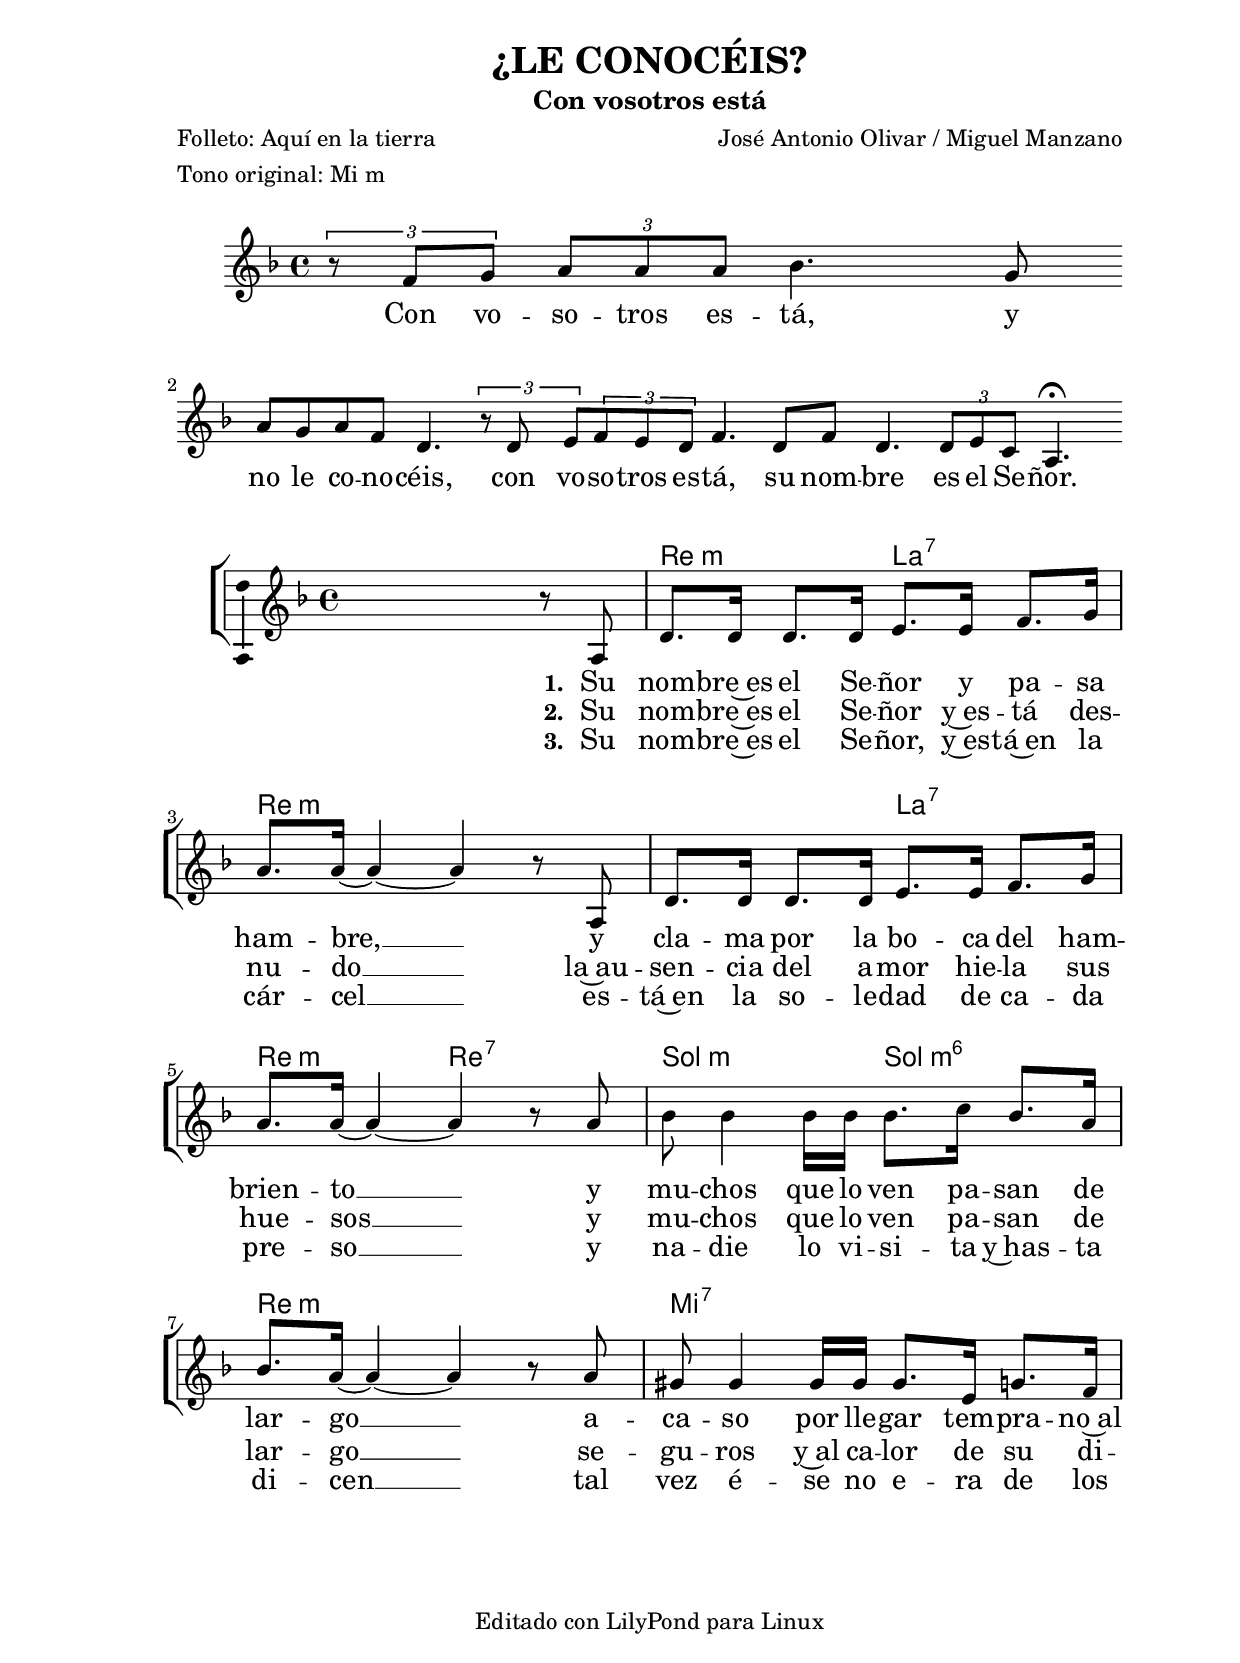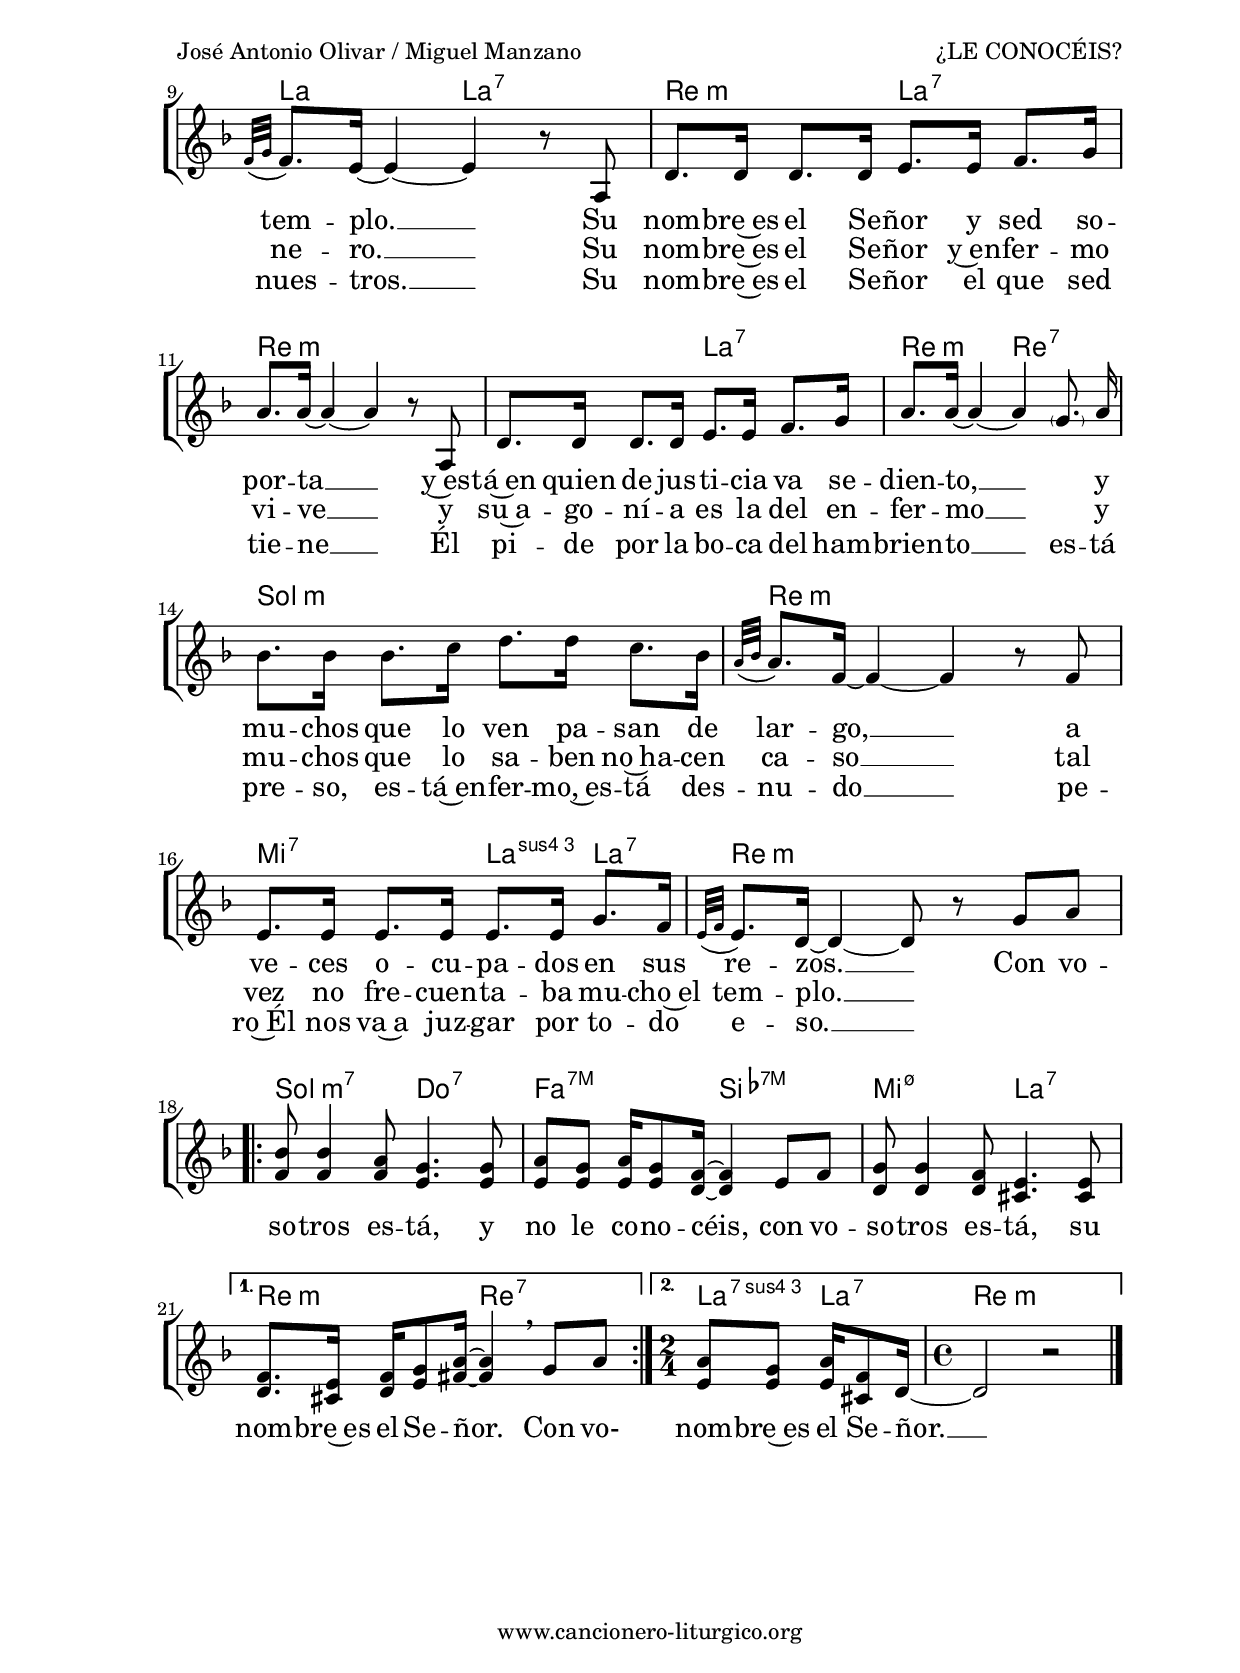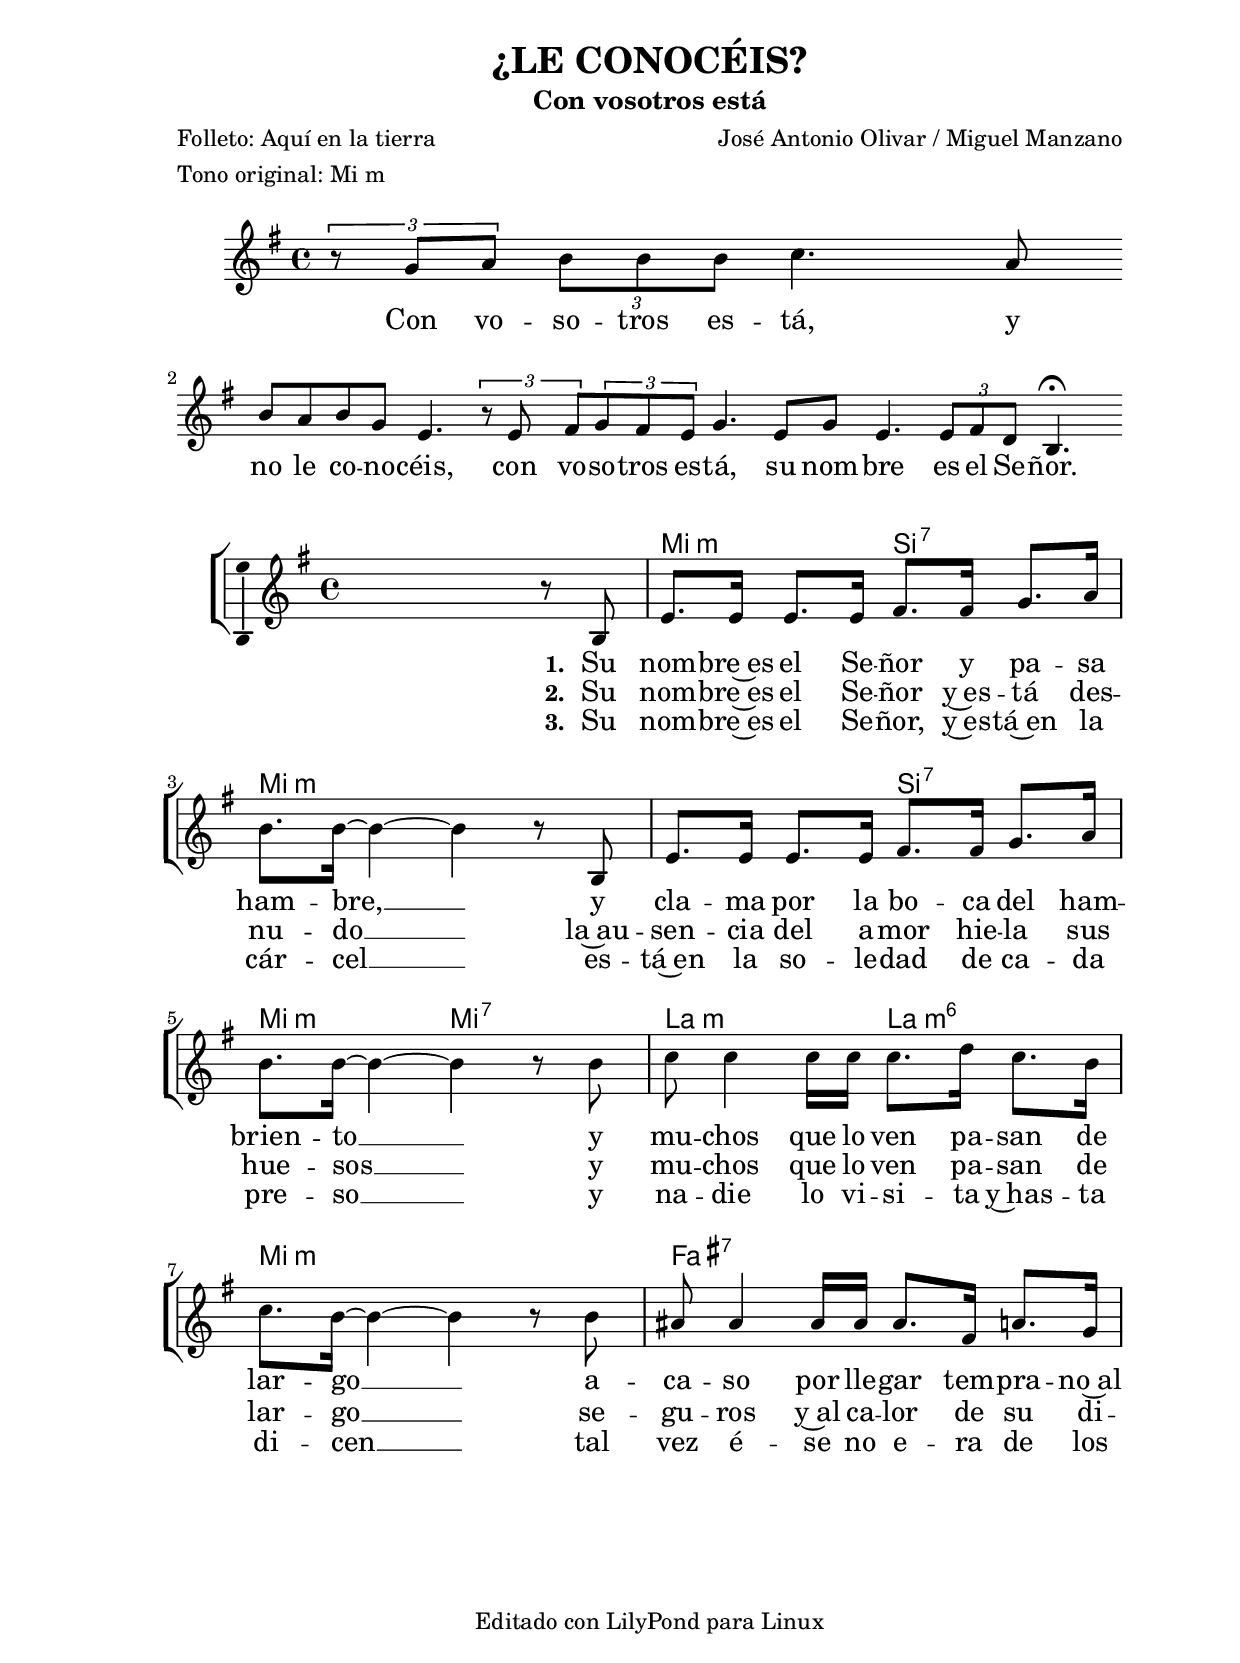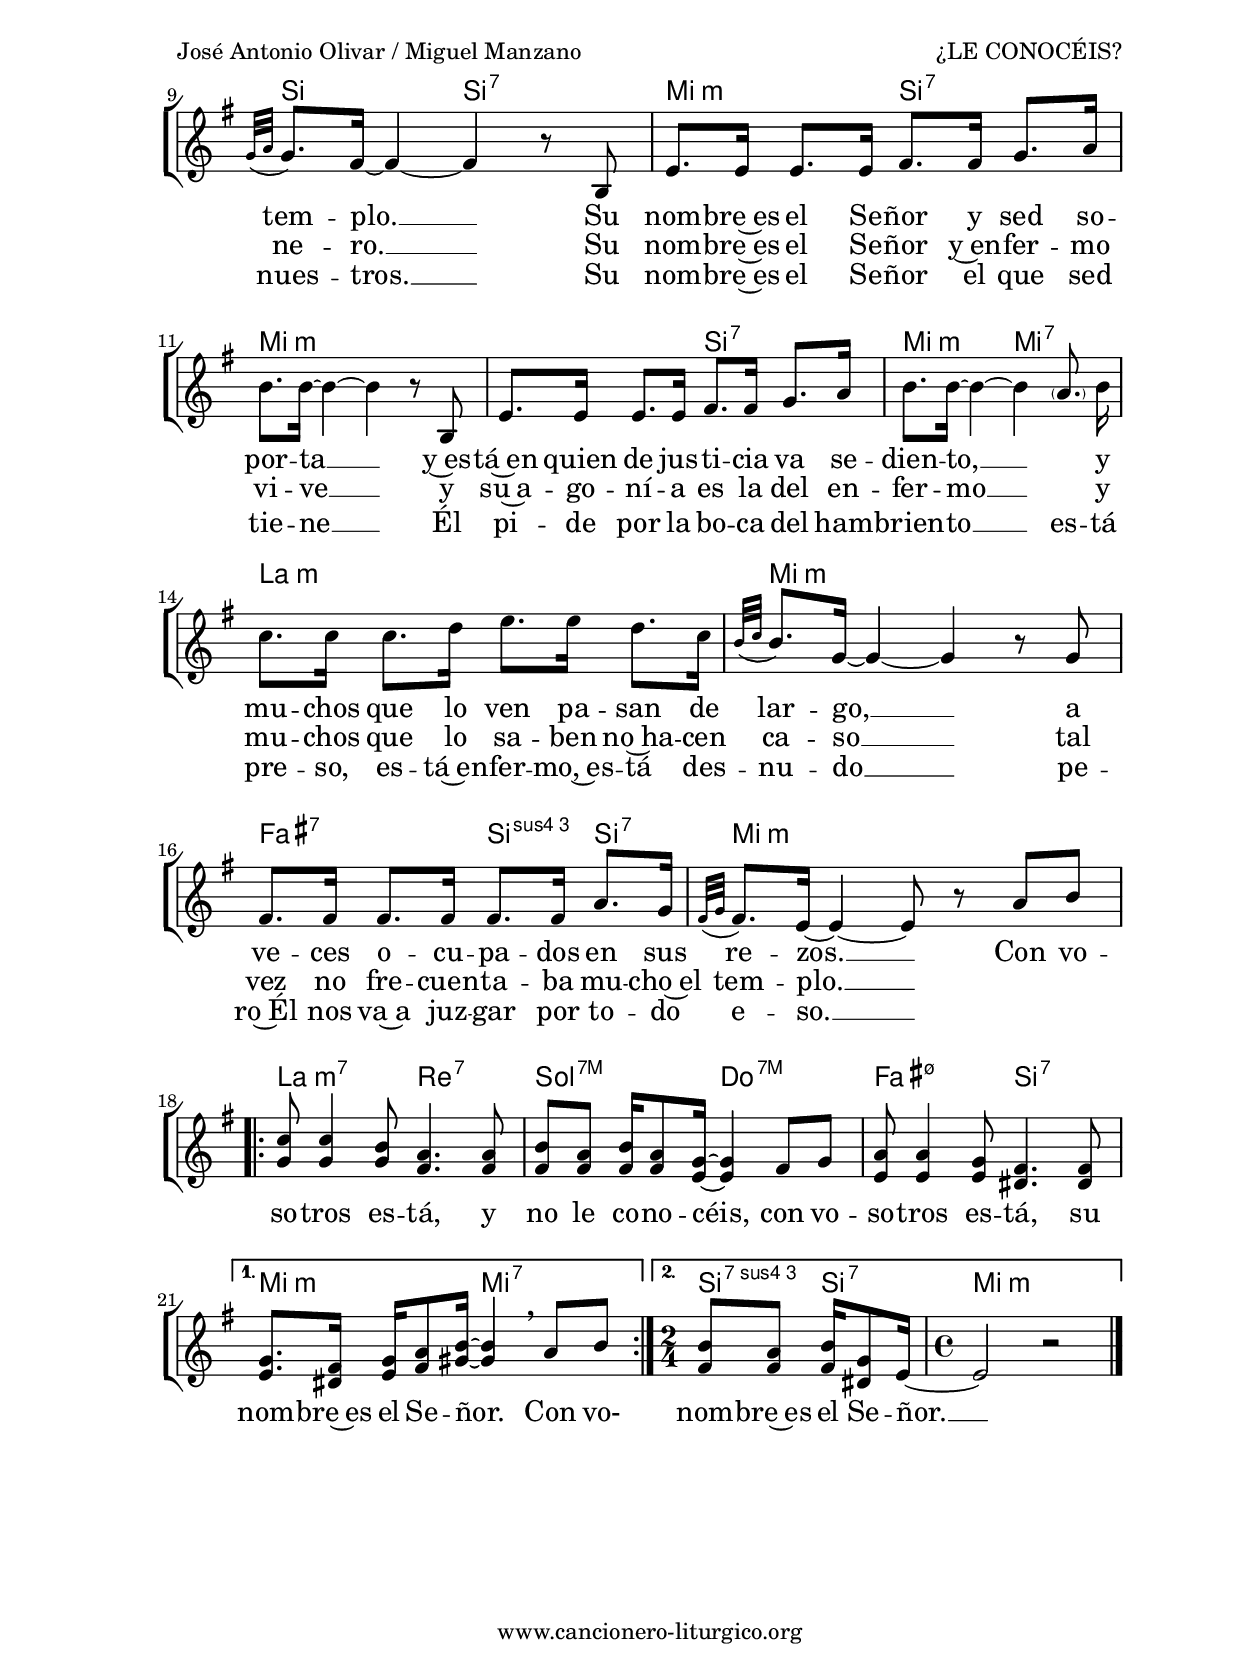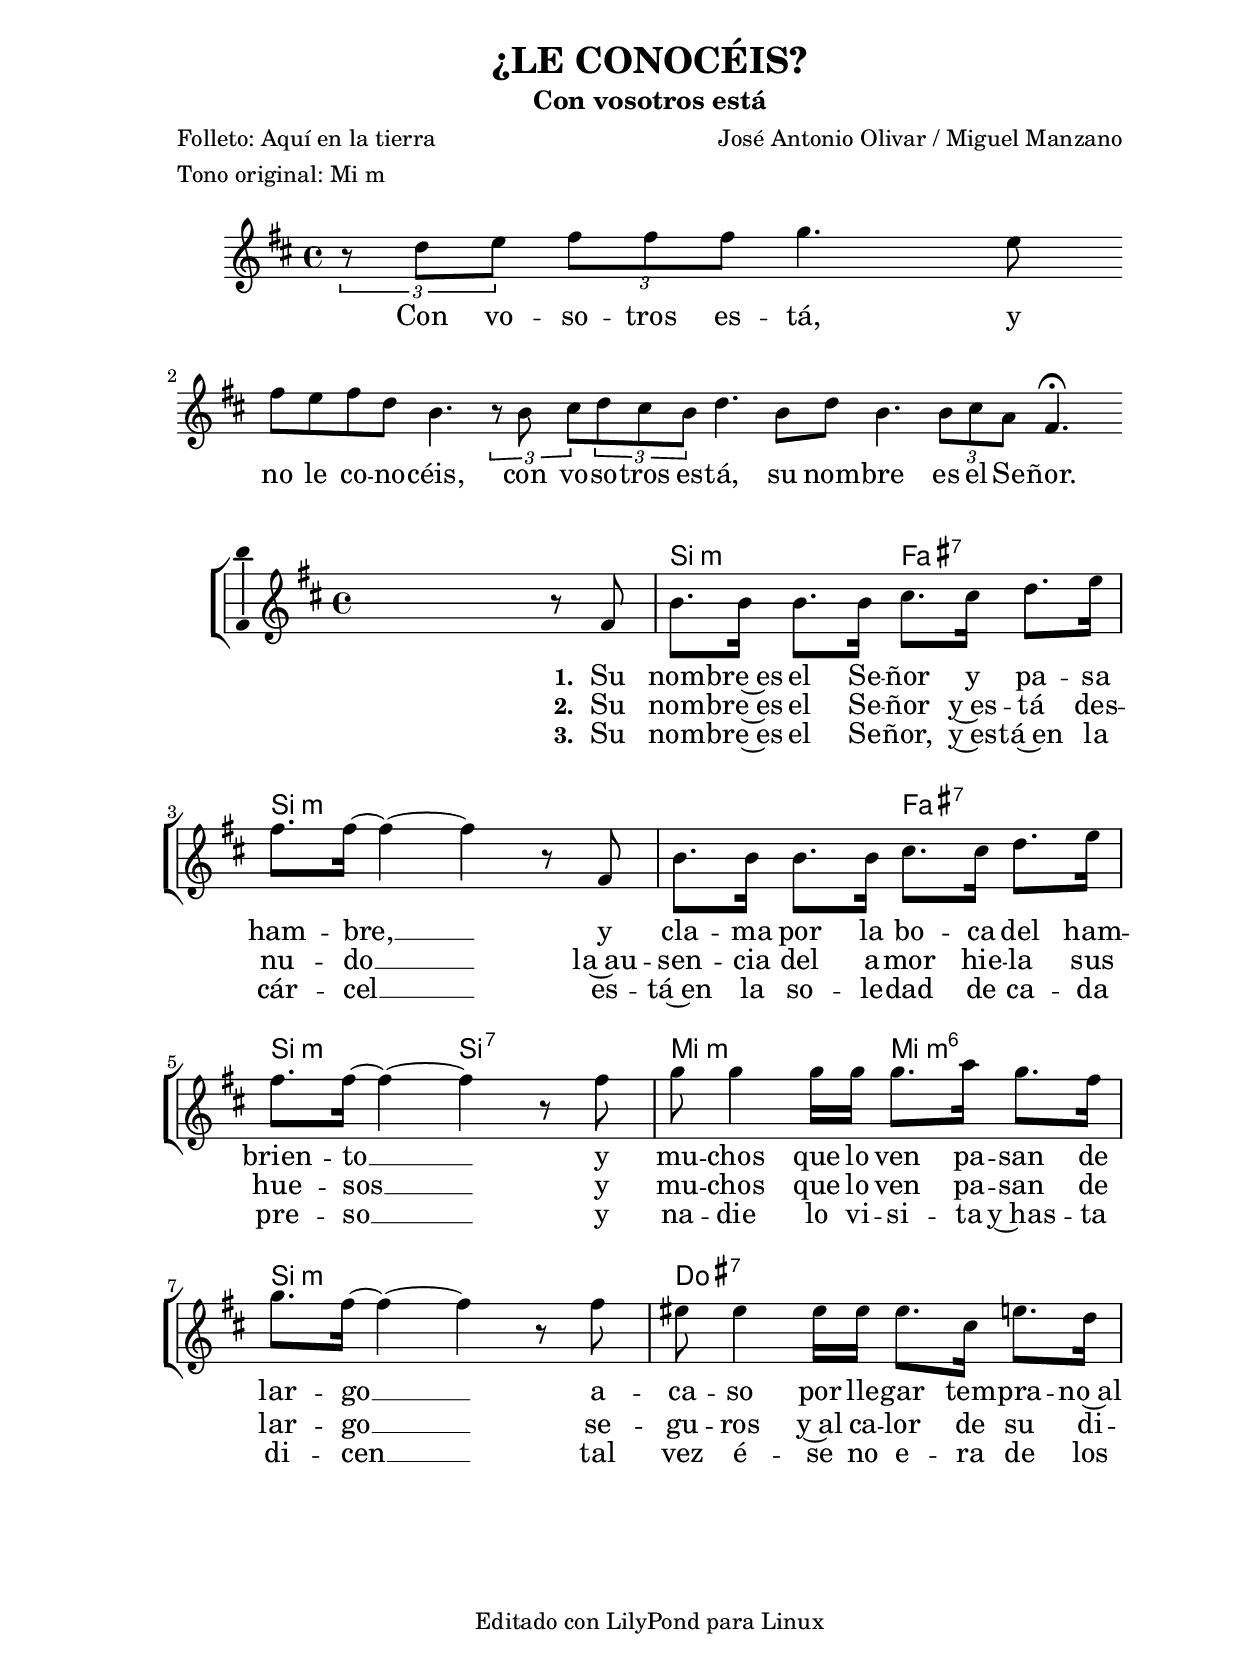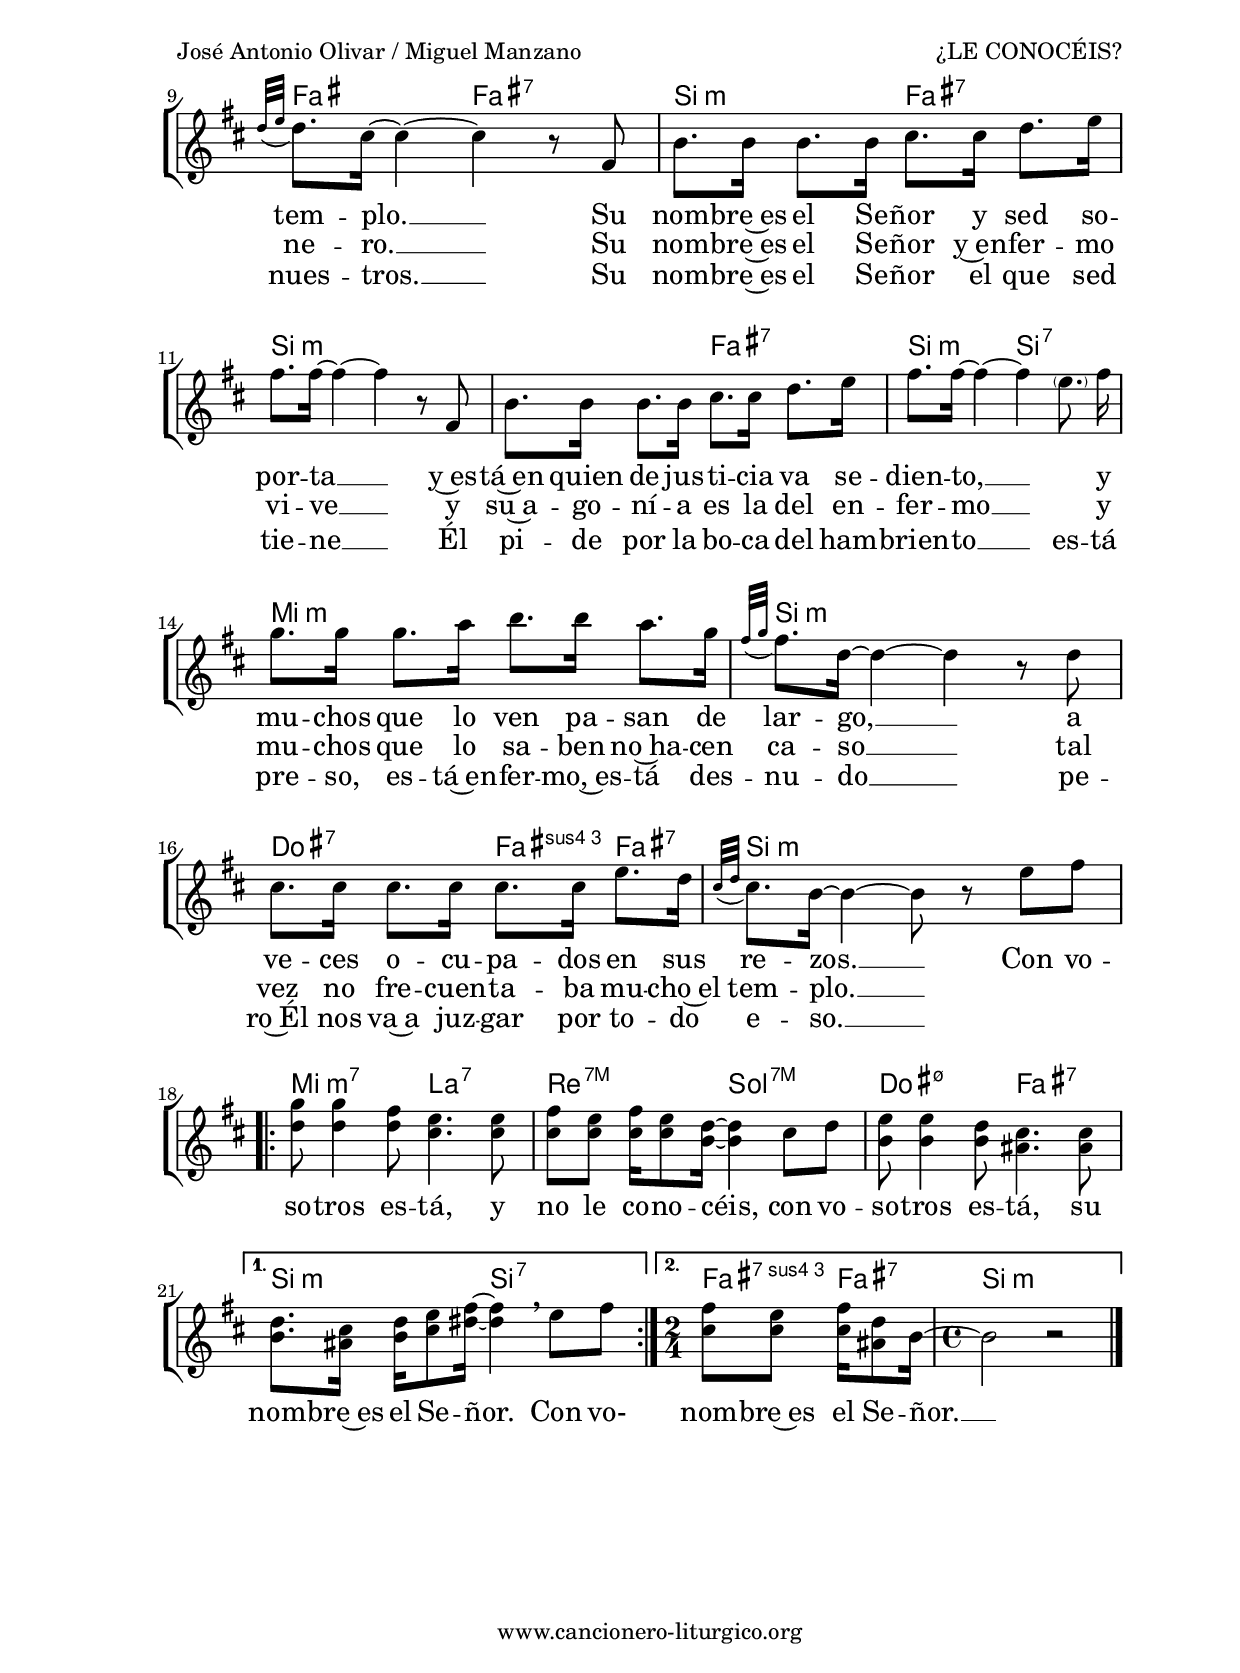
%
%para convertir .midi en .wav:
%timidity filename.midi -Ow -o finename.wav
%
%
%Para convertir de .wav a .mp3:
%lame -h -m j filename.wav
%
%
%para escuchar el midi:
%timidity nombrefichero.midi
%


%versión de lilypond para la que se ha escrito esta partitura:
\version "2.16.0"

	%Tamaño papel
	#(set-default-paper-size "a4")
	%Tamaño partitura
	#(set-global-staff-size 20)
	%No responde al pulsar sobre una nota
	#(ly:set-option 'point-and-click #f)

%parámetros del encabezamiento:
\header {
	title = "¿LE CONOCÉIS?"
	subtitle = "Con vosotros está"
	composer = "José Antonio Olivar / Miguel Manzano"
	poet = "Folleto: Aquí en la tierra"
	meter = "Tono original: Mi m"
	arranger = ""
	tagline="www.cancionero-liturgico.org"
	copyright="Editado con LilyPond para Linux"
	}

%parámetros asociados al papel:
\paper  {
	oddHeaderMarkup = \markup {\fill-line { \on-the-fly #not-first-page \fromproperty #'header:title \on-the-fly #not-first-page \fromproperty #'header:composer }}
	evenHeaderMarkup = \markup {\fill-line { \fromproperty #'header:composer \fromproperty #'header:title }}
	#(set-paper-size "a4")
	print-page-number = ##f
	first-page-number = 1
	print-first-page-number = ##f
%	head-separation = 3.0 \cm
	top-margin = 2.0 \cm
	bottom-margin = 0.5\cm
%%%	bottom-margin = -0.0\cm
	left-margin = 3.0 \cm
	line-width = 16.0 \cm 
	indent = 8\mm
	interscoreline = 2.\mm
	between-system-space = 15\mm
%	para que las partituras no llenen la hoja:
	ragged-bottom = ##t
%	idem para la última hoja:
	ragged-last-bottom = ##f
%	para que las partituras llenen el ancho del papel:
	ragged-last = ##f
	after-title-space = 2.5 \cm
%page-count=2
%system-count=8

	%Flexible Vertical Spacing
%	markup-markup-spacing =
%	#'((basic-distance . 15) (minimum-distance . 15) (padding . 3))
	markup-system-spacing =
	#'((basic-distance . 15) (minimum-distance . 15) (padding . 3))
	system-system-spacing =
	#'((basic-distance . 15) (minimum-distance . 15) (padding . 3))
	score-system-spacing =
	#'((basic-distance . 15) (minimum-distance . 15) (padding . 5))
%	top-system-spacing = % header
%	#'((basic-distance . 8) (minimum-distance . 0) (padding . 0))
%	top-markup-spacing =
%	#'((basic-distance . 20) (minimum-distance . 20) (padding . 0))
	last-bottom-spacing = % footer
	#'((basic-distance . 5) (minimum-distance . 5) (padding . 0))
%	score-markup-spacing =
%	#'((basic-distance . 16) (minimum-distance . 13) (padding . 0))

	}


%parámetros que afectan a toda la partitura:
global =  {
	%clave de sol (G):
	\clef G
	%armadura:
%%%	\transpose d e
	\key d \minor
	\tempo 4=96
	\set Score.tempoHideNote = ##t
	}

melodiaintro = 
%%%	\transpose d e
{
	\relative c'{
	\time 4/4

\override Score.BarLine #'transparent = ##t

\times 2/3 {r8 f8 g} \times 2/3 {a8 a a} bes4.
g8 a g a f d4.
\times 2/3 {r8 d8 e} \times 2/3 {f8 e d} f4.
d8 f d4. \times 2/3 {d8 e c} a4. \fermata

\bar "|."
	}
	}

acordes = {
	\italianChords
	\chordmode {
%%%	\transpose d e
{

\set majorSevenSymbol = \markup { 7M }

s2 s2
d2:m a:7 d:m s
d2:m a:7 d:m d:7
g:m g:m6 d:m s
e:7 s a a:7

d2:m a:7 d:m s
d2:m a:7 d:m d:7
g:m s d:m s
e:7 a4:4.5 a:7
d2:m s

\repeat volta 2 {
g:m7 c:7 f:maj7 bes:maj7
e:m7.5- a:7
}
\alternative{
{
d:m d:7
}
{
a4:4.7 a:7 d2:m
}
}

	}
	}
}

melodia = 
%%%	\transpose d e
{
	\relative c'{
	\time 4/4

s2 s4 r8 a8

d8. d16 d8. d16 e8. e16 f8. g16
a8. a16~a4~a r8 a,8
d8. d16 d8. d16 e8. e16 f8. g16
a8. a16~a4~a r8 a8

bes8 bes4 bes16 bes bes8. c16 bes8. a16
bes8. a16~a4~a r8 a8
gis8 gis4 gis16 gis gis8. e16 g8. f16
\acciaccatura {f32 [g]} f8. e16~e4~e r8 a,8

d8. d16 d8. d16 e8. e16 f8. g16
a8. a16~a4~a r8 a,8
d8. d16 d8. d16 e8. e16 f8. g16
a8. a16~a4~a \parenthesize g8. \noBeam a16

bes8. bes16 bes8. c16 d8. d16 c8. bes16
\acciaccatura {a32[bes]} a8. f16~f4~f r8 f8
e8. e16 e8. e16 e8. e16 g8. f16
\acciaccatura {e32[f]} e8. d16~d4~d8 r8 g8 a

\break

<<
{

\repeat volta 2 {
bes8 bes4 a8 g4. g8
a8 g a16 g8 f16~f4 e8 f
g8 g4 f8 e4. e8
}
\alternative {
{
f8. e16 f g8 a16~a4 g8 a
}
{
\time 2/4
a8 g a16 f8 d16~
\time 4/4
d2 r2
}
}

}
{

\repeat volta 2 {
f8 f4 f8 e4. e8
e8 e e16 e8 d16~d4 s8 s
d8 d4 d8 cis4. cis8
}
\alternative {
{
d8. cis16 d e8 fis16~fis4 \breathe s8 s
}
{
\time 2/4
e8 e e16 cis8 s16
\time 4/4
s2 r2
}
}

}
>>

\bar "|."
	}
	}


textointro = \lyricmode {
Con vo -- so -- tros es -- tá,
y no le co -- no -- céis,
con vo -- so -- tros es -- tá,
su nom -- bre es el Se -- ñor.

}

texto = \lyricmode {
\set stanza =#"1. " Su nom -- bre~es el Se -- ñor
y pa -- sa ham -- bre, __
y cla -- ma por la bo -- ca
del ham -- brien -- to __
y mu -- chos que lo ven
pa -- san de lar -- go __
a -- ca -- so por lle -- gar
tem -- pra -- no~al tem -- plo. __

Su nom -- bre~es el Se -- ñor
y sed so -- por -- ta __
y~es -- tá~en quien de jus -- ti -- cia
va se -- dien -- to, __
"  " y mu -- chos que lo ven
pa -- san de lar -- go, __
a ve -- ces o -- cu -- pa -- dos
en sus re -- zos. __

Con vo -- so -- tros es -- tá,
y no le co -- no -- céis,
con vo -- so -- tros es -- tá,
su nom -- bre~es el Se -- ñor.

Con vo-
nom -- bre~es el Se -- ñor. __

	}

textodos = \lyricmode {
\set stanza =#"2. " Su nom -- bre~es el Se -- ñor
y~es -- tá des -- nu -- do __
la~au -- sen -- cia del a -- mor
hie -- la sus hue -- sos __
y mu -- chos que lo ven
pa -- san de lar -- go __
se -- gu -- ros y~al ca -- lor
de su di -- ne -- ro. __

Su nom -- bre~es el Se -- ñor
y~en -- fer -- mo vi -- ve __
y su~a -- go -- ní -- a es
la del en -- fer -- mo __
"  " y mu -- chos que lo sa -- ben
no~ha -- cen ca -- so __
tal vez no fre -- cuen -- ta -- ba
mu -- cho~el tem -- plo. __

	}

textotres = \lyricmode {
\set stanza =#"3. " Su nom -- bre~es el Se -- ñor,
y~es -- tá~en la cár -- cel __
es -- tá~en la so -- le -- dad
de ca -- da pre -- so __
y na -- die lo vi -- si -- ta
y~has -- ta di -- cen __
tal vez é -- se no e -- ra
de los nues -- tros. __

Su nom -- bre~es el Se -- ñor
el que sed tie -- ne __
Él pi -- de por la bo -- ca
del ham -- brien -- to __
es -- tá pre -- so, es -- tá~en -- fer -- mo,~es -- tá des -- nu -- do __
pe -- ro~Él nos va~a juz -- gar
por to -- do e -- so. __

	}


acordesStaff = \context ChordNames = acordesStaff <<
	\set chordChanges = ##t
	\acordes
	>>


vozintroStaff = \context Voice = vozintroStaff
<<
	\override Staff.StaffSymbol #'staff-space = #(magstep -0.35)
	\set Staff.midiInstrument = #"english horn"
	\set Staff.midiMinimumVolume = #0.7
	\set Staff.midiMaximumVolume = #0.9
	\global
	\melodiaintro
	>>

vozStaff = \context Voice = vozStaff
\with {\consists "Ambitus_engraver"}
<<
%	\set Staff.instrumentName = ""
%	\set Staff.shortInstrumentName = ""
%	\set Staff.midiInstrument = #"clarinet"
%	\set Staff.midiInstrument = #"cello"
%	\set Staff.midiInstrument = #"flute"
	\set Staff.midiInstrument = #"electric guitar (jazz)"
%	\set Staff.midiInstrument = #"english horn"
%	\set Staff.midiInstrument = #"violin"
%	\set Staff.midiInstrument = #"glockenspiel"
	\set Staff.midiMinimumVolume = #0.7
	\set Staff.midiMaximumVolume = #0.9
	\global
	\melodia
	>>

textoStaff = \context Lyrics = textoStaff <<
	\lyricsto vozStaff \texto
	>>

textodosStaff = \context Lyrics = textodosStaff <<
	\lyricsto vozStaff \textodos
	>>

textotresStaff = \context Lyrics = textotresStaff <<
	\lyricsto vozStaff \textotres
	>>

textointroStaff = \context Lyrics = textointroStaff <<
	\lyricsto vozintroStaff \textointro
	>>


\book {
	\score {
		\context ChoirStaff {
%			\override StaffGroup.SystemStartBracket #'collapse-height = #1
%			\override Score.SystemStartBar #'collapse-height = #1
			<<
			\vozintroStaff
			\textointroStaff
			>>
			}
		\layout {
%system-count=1
	    		\context {
				\Lyrics
				\override LyricText #'font-size = #2
				}
	   		 \context {
				\Score
				\override StaffSymbol #'staff-space = #(magstep +3)
				}
			}
		}
	\score {
		\context ChoirStaff {
			\override StaffGroup.SystemStartBracket #'collapse-height = #1
			\override Score.SystemStartBar #'collapse-height = #1
			<<
			\acordesStaff
			\vozStaff
			\textoStaff
			\textodosStaff
			\textotresStaff
			>>
			}
		\layout {
%system-count=12
	    		\context {
				\Lyrics
				\override LyricText #'font-size = #2
				}
	   		 \context {
				\Score
				\override StaffSymbol #'staff-space = #(magstep +3)
				}
			}
		}
	\score {
		\unfoldRepeats
		\context ChoirStaff {
			<<
			\vozintroStaff
			>>
			<<
			\acordesStaff
			\vozStaff
			>>
			}
		\midi {
	  		\context {
	  			\Score
				tempoWholesPerMinute = #(ly:make-moment 70 4)
				}
			}
		}
	}



#(define output-suffix "C")
\book {
	\score {
		\context ChoirStaff {
%			\override StaffGroup.SystemStartBracket #'collapse-height = #1
%			\override Score.SystemStartBar #'collapse-height = #1
\transpose c d
			<<
			\vozintroStaff
			\textointroStaff
			>>
			}
		\layout {
%system-count=1
	    		\context {
				\Lyrics
				\override LyricText #'font-size = #2
				}
	   		 \context {
				\Score
				\override StaffSymbol #'staff-space = #(magstep +3)
				}
			}
		}
	\score {
		\context ChoirStaff {
			\override StaffGroup.SystemStartBracket #'collapse-height = #1
			\override Score.SystemStartBar #'collapse-height = #1
\transpose c d
			<<
			\acordesStaff
			\vozStaff
			\textoStaff
			\textodosStaff
			\textotresStaff
			>>
			}
		\layout {
%system-count=12
	    		\context {
				\Lyrics
				\override LyricText #'font-size = #2
				}
	   		 \context {
				\Score
				\override StaffSymbol #'staff-space = #(magstep +3)
				}
			}
		}
	}

#(define output-suffix "S")
\book {
	\score {
		\context ChoirStaff {
%			\override StaffGroup.SystemStartBracket #'collapse-height = #1
%			\override Score.SystemStartBar #'collapse-height = #1
\transpose c a
			<<
			\vozintroStaff
			\textointroStaff
			>>
			}
		\layout {
%system-count=1
	    		\context {
				\Lyrics
				\override LyricText #'font-size = #2
				}
	   		 \context {
				\Score
				\override StaffSymbol #'staff-space = #(magstep +3)
				}
			}
		}
	\score {
		\context ChoirStaff {
			\override StaffGroup.SystemStartBracket #'collapse-height = #1
			\override Score.SystemStartBar #'collapse-height = #1
\transpose c a
			<<
			\acordesStaff
			\vozStaff
			\textoStaff
			\textodosStaff
			\textotresStaff
			>>
			}
		\layout {
%system-count=12
	    		\context {
				\Lyrics
				\override LyricText #'font-size = #2
				}
	   		 \context {
				\Score
				\override StaffSymbol #'staff-space = #(magstep +3)
				}
			}
		}
	}


